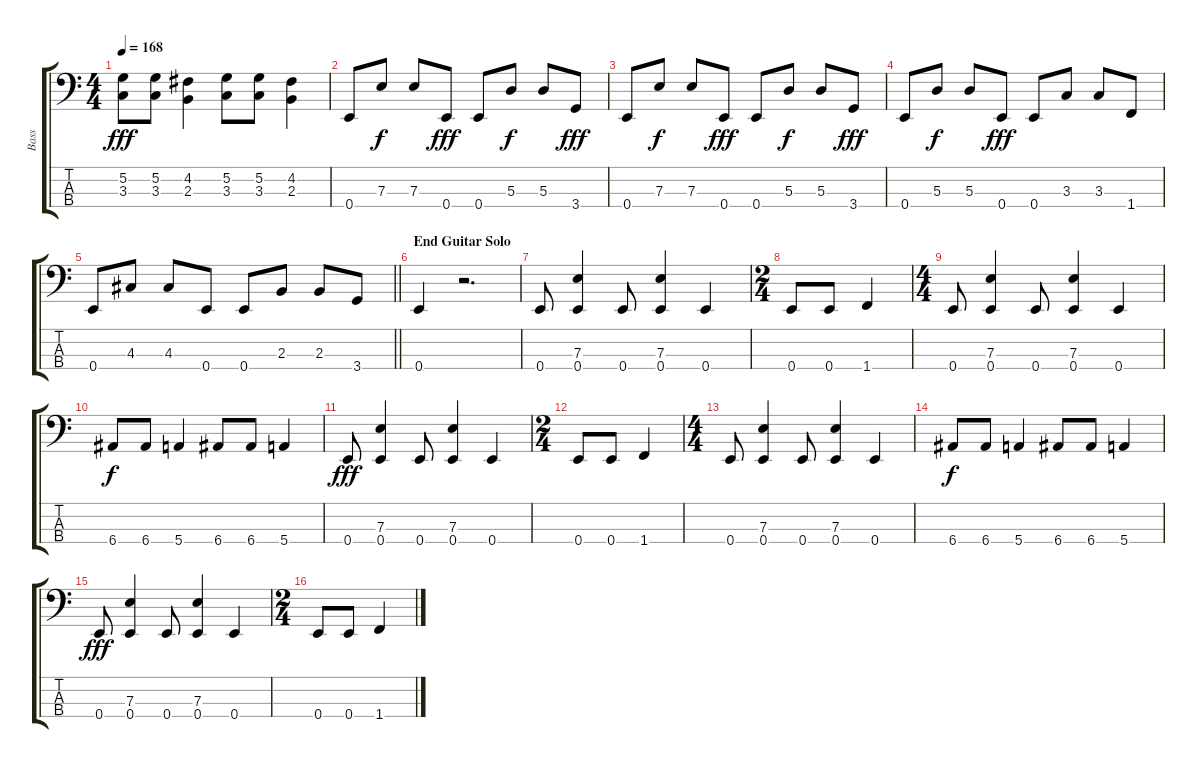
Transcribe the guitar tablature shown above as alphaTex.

\track ("Bass" "Bass") {instrument electricbasspick}
\staff {score tabs}
\tuning (G2 D2 A1 E1) {hide}
\ts (4 4)
\tempo 168
\clef f4
\ks c
(5.2 3.3).8{dy fff} (5.2 3.3).8 (4.2 2.3).4 (5.2 3.3).8 (5.2 3.3).8 (4.2 2.3).4 |
0.4.8 7.3.8{dy f} 7.3.8 0.4.8{dy fff} 0.4.8 5.3.8{dy f} 5.3.8 3.4.8{dy fff} |
0.4.8 7.3.8{dy f} 7.3.8 0.4.8{dy fff} 0.4.8 5.3.8{dy f} 5.3.8 3.4.8{dy fff} |
0.4.8 5.3.8{dy f} 5.3.8 0.4.8{dy fff} 0.4.8 3.3.8 3.3.8 1.4.8 |
\barLineRight lightlight
0.4.8 4.3.8 4.3.8 0.4.8 0.4.8 2.3.8 2.3.8 3.4.8 |
\section ("" "End Guitar Solo")
0.4.4 r.2{d} |
0.4.8 (7.3 0.4).4 0.4.8 (7.3 0.4).4 0.4.4 |
\ts (2 4)
0.4.8 0.4.8 1.4.4 |
\ts (4 4)
0.4.8 (7.3 0.4).4 0.4.8 (7.3 0.4).4 0.4.4 |
6.4.8{dy f} 6.4.8 5.4.4 6.4.8 6.4.8 5.4.4 |
0.4.8{dy fff} (7.3 0.4).4 0.4.8 (7.3 0.4).4 0.4.4 |
\ts (2 4)
0.4.8 0.4.8 1.4.4 |
\ts (4 4)
0.4.8 (7.3 0.4).4 0.4.8 (7.3 0.4).4 0.4.4 |
6.4.8{dy f} 6.4.8 5.4.4 6.4.8 6.4.8 5.4.4 |
0.4.8{dy fff} (7.3 0.4).4 0.4.8 (7.3 0.4).4 0.4.4 |
\ts (2 4)
0.4.8 0.4.8 1.4.4
